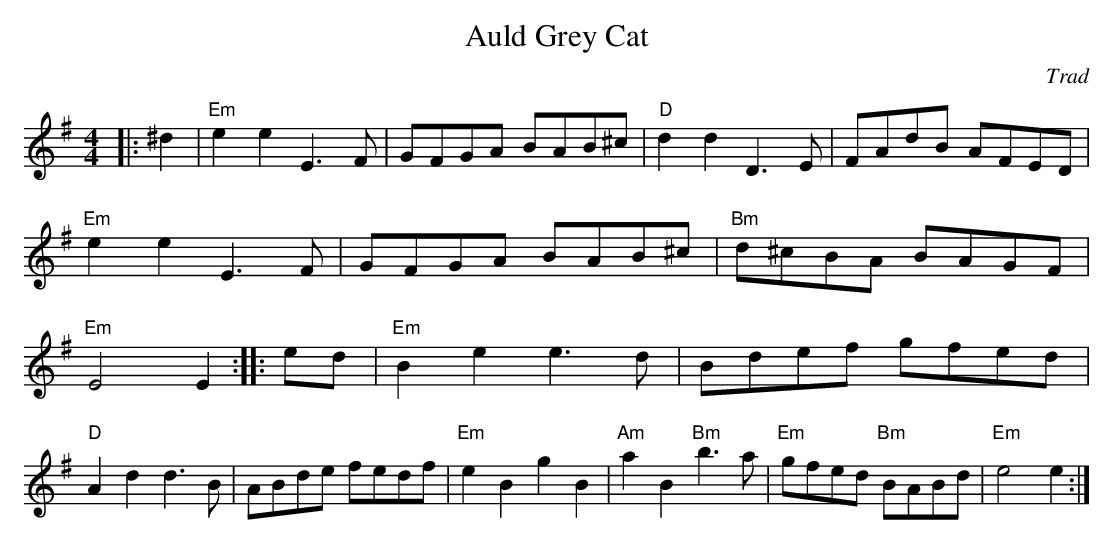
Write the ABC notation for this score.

X:1
T:Auld Grey Cat
C:Trad
M:4/4
L:1/8
E:12
K:Em
|:^d2|"Em"e2 e2 E3 F|GFGA BAB^c|"D"d2 d2 D3 E|FAdB AFED|\
"Em"e2 e2 E3 F|GFGA BAB^c|"Bm"d^cBA BAGF|"Em"E4 E2::\
ed|"Em"B2 e2 e3 d|Bdef gfed|"D"A2 d2 d3 B|ABde fedf|\
"Em"e2 B2 g2 B2|"Am"a2 B2 "Bm"b3 a|"Em"gfed "Bm"BABd|"Em"e4 e2:|**
